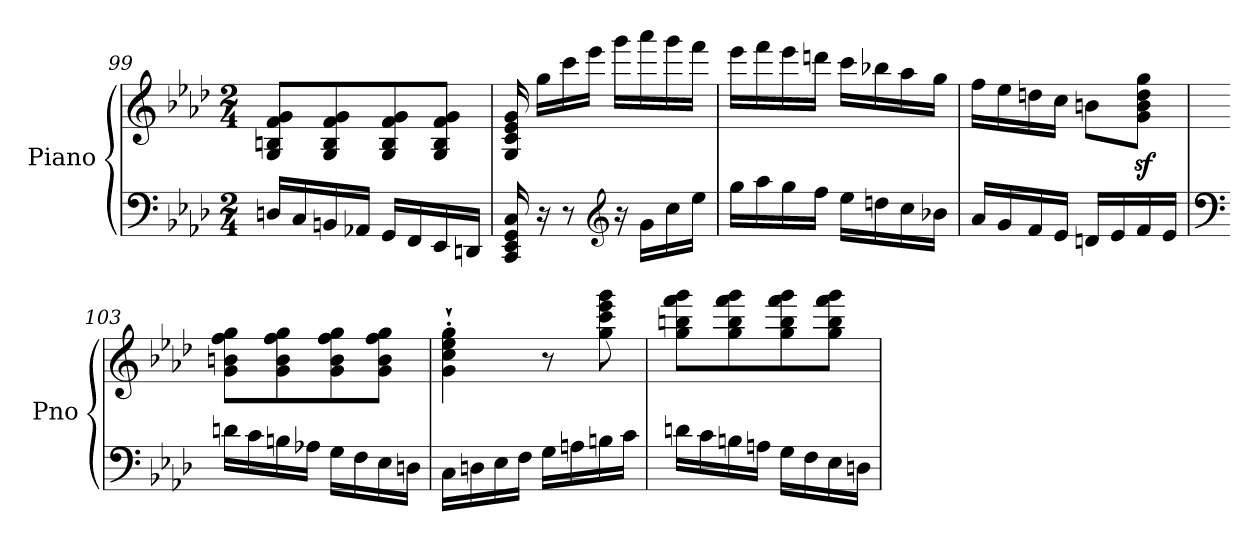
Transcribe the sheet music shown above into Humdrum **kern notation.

**kern	**kern
*part1	*part1
*staff2	*staff1
*I"Piano	*
*I'Pno	*
*clefF4	*clefG2
*k[b-e-a-d-]	*k[b-e-a-d-]
*M2/4	*M2/4
=99	=99
16Dn/LL	8G/ 8Bn/ 8f/ 8g/L
16C/	.
16BBn/	8G/ 8B/ 8f/ 8g/
16AA-X/JJ	.
16GG/LL	8G/ 8B/ 8f/ 8g/
16FF/	.
16EE-/	8G/ 8B/ 8f/ 8g/J
16DDn/JJ	.
=100	=100
16CC/ 16EE-/ 16GG/ 16C/	16G/ 16c/ 16e-/ 16g/
16r	16gg\LL
8r	16ccc\
.	16eee-\JJ
*clefG2	*
16r	16ggg\LL
16g\LL	16aaa-\
16cc\	16ggg\
16ee-\JJ	16fff\JJ
!!LO:LB:g=z
=101	=101
16gg\LL	16eee-\LL
16aa-\	16fff\
16gg\	16eee-\
16ff\JJ	16dddn\JJ
16ee-\LL	16ccc\LL
16ddn\	16bb-X\
16cc\	16aa-\
16b-X\JJ	16gg\JJ
=102	=102
16a-/LL	16ff\LL
16g/	16ee-\
16f/	16ddn\
16e-/JJ	16cc\JJ
16dn/LL	8bn\L
16e-/	.
16f/	8g\z< 8b\z< 8dd\z< 8gg\z<J
16e-/JJ	.
=103	=103
*clefF4	*
16dn\LL	8g\ 8bn\ 8ff\ 8gg\L
16c\	.
16Bn\	8g\ 8b\ 8ff\ 8gg\
16A-X\JJ	.
16G\LL	8g\ 8b\ 8ff\ 8gg\
16F\	.
16E-\	8g\ 8b\ 8ff\ 8gg\J
16Dn\JJ	.
=104	=104
16C\LL	4g\`' 4cc\`' 4ee-\`' 4gg\`'
16Dn\	.
16E-\	.
16F\JJ	.
16G\LL	8r
16An\	.
16Bn\	8gg\ 8ccc\ 8eee-\ 8ggg\
16c\JJ	.
!!LO:PB:g=z
=105	=105
16dn\LL	8gg\ 8bbn\ 8fff\ 8ggg\L
16c\	.
16Bn\	8gg\ 8bb\ 8fff\ 8ggg\
16An\JJ	.
16G\LL	8gg\ 8bb\ 8fff\ 8ggg\
16F\	.
16E-\	8gg\ 8bb\ 8fff\ 8ggg\J
16Dn\JJ	.
=	=
*-	*-
